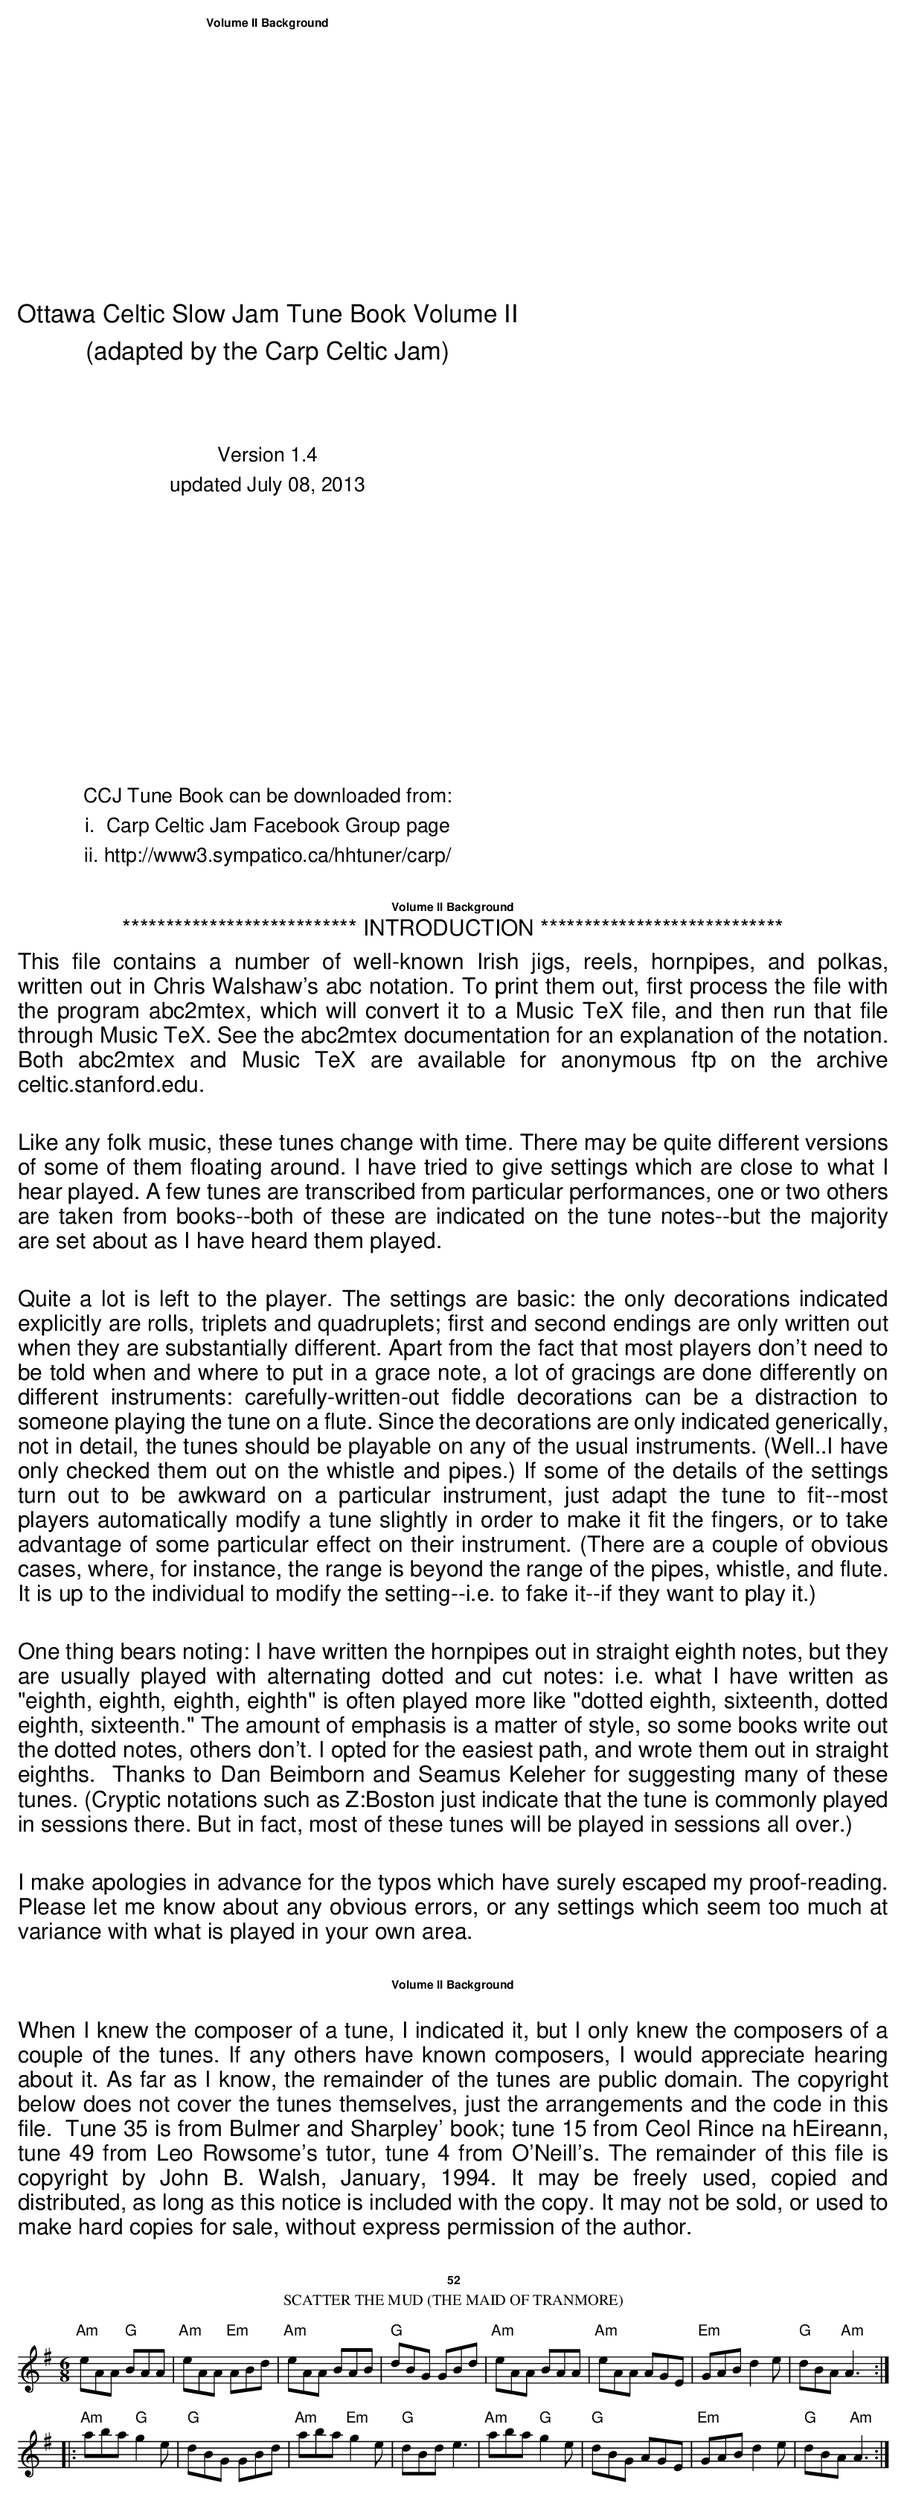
X:1
T:Scatter the Mud (The Maid of Tranmore)
M:6/8
L:1/8
K:Ador
"Am"eAA "G"BAA|"Am"eAA "Em"ABd|"Am"eAA BAB|"G"dBG GBd|\
"Am"eAA BAA|"Am"eAA AGE|"Em"GAB d2e|"G"dBA "Am"A3:|
|:"Am"aba "G"g2e|"G"dBG GBd|"Am"aba "Em"g2e|"G"dBd e3|\
"Am"aba "G"g2e|"G"dBG AGE|"Em"GAB d2e|"G"dBA "Am"A3:|
